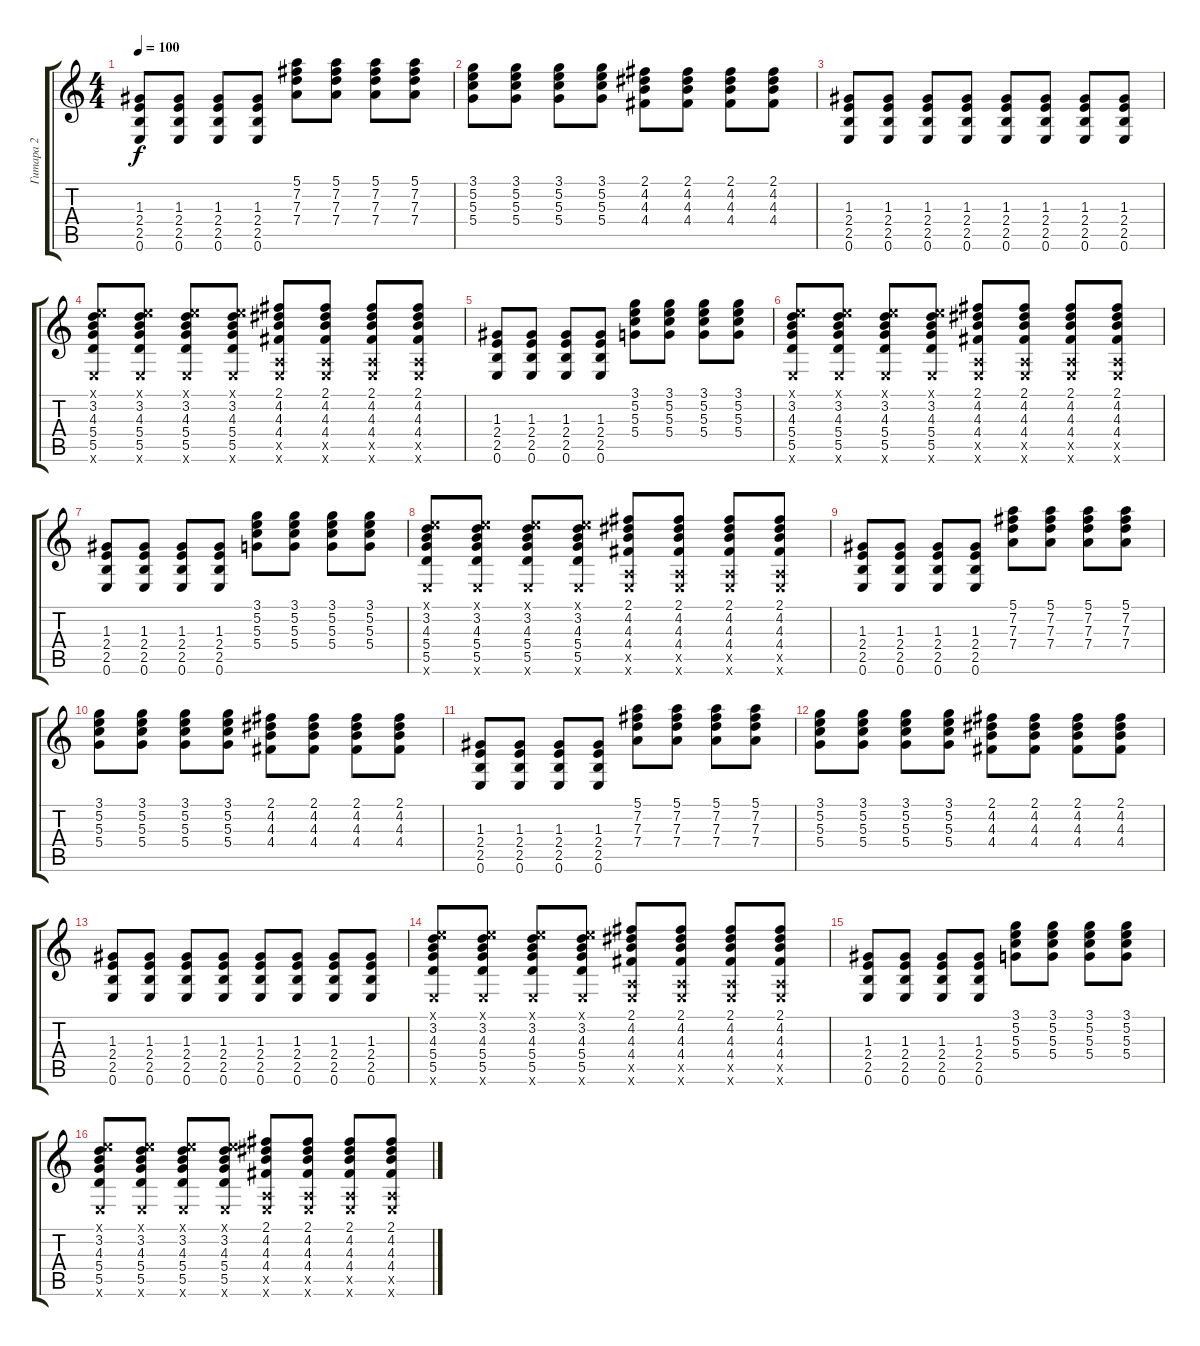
\track ("Гитара 2" "Гитара 2") {instrument distortionguitar}
\staff {score tabs}
\tuning (E4 B3 G3 D3 A2 E2) {hide}
\ts (4 4)
\tempo 100
\clef g2
\ks c
(1.3 2.4 2.5 0.6).8{dy f} (1.3 2.4 2.5 0.6).8 (1.3 2.4 2.5 0.6).8 (1.3 2.4 2.5 0.6).8 (5.1 7.2 7.3 7.4).8 (5.1 7.2 7.3 7.4).8 (5.1 7.2 7.3 7.4).8 (5.1 7.2 7.3 7.4).8 |
(3.1 5.2 5.3 5.4).8 (3.1 5.2 5.3 5.4).8 (3.1 5.2 5.3 5.4).8 (3.1 5.2 5.3 5.4).8 (2.1 4.2 4.3 4.4).8 (2.1 4.2 4.3 4.4).8 (2.1 4.2 4.3 4.4).8 (2.1 4.2 4.3 4.4).8 |
(1.3 2.4 2.5 0.6).8 (1.3 2.4 2.5 0.6).8 (1.3 2.4 2.5 0.6).8 (1.3 2.4 2.5 0.6).8 (1.3 2.4 2.5 0.6).8 (1.3 2.4 2.5 0.6).8 (1.3 2.4 2.5 0.6).8 (1.3 2.4 2.5 0.6).8 |
(0.1{x} 3.2 4.3 5.4 5.5 0.6{x}).8 (0.1{x} 3.2 4.3 5.4 5.5 0.6{x}).8 (0.1{x} 3.2 4.3 5.4 5.5 0.6{x}).8 (0.1{x} 3.2 4.3 5.4 5.5 0.6{x}).8 (2.1 4.2 4.3 4.4 0.5{x} 0.6{x}).8 (2.1 4.2 4.3 4.4 0.5{x} 0.6{x}).8 (2.1 4.2 4.3 4.4 0.5{x} 0.6{x}).8 (2.1 4.2 4.3 4.4 0.5{x} 0.6{x}).8 |
(1.3 2.4 2.5 0.6).8 (1.3 2.4 2.5 0.6).8 (1.3 2.4 2.5 0.6).8 (1.3 2.4 2.5 0.6).8 (3.1 5.2 5.3 5.4).8 (3.1 5.2 5.3 5.4).8 (3.1 5.2 5.3 5.4).8 (3.1 5.2 5.3 5.4).8 |
(0.1{x} 3.2 4.3 5.4 5.5 0.6{x}).8 (0.1{x} 3.2 4.3 5.4 5.5 0.6{x}).8 (0.1{x} 3.2 4.3 5.4 5.5 0.6{x}).8 (0.1{x} 3.2 4.3 5.4 5.5 0.6{x}).8 (2.1 4.2 4.3 4.4 0.5{x} 0.6{x}).8 (2.1 4.2 4.3 4.4 0.5{x} 0.6{x}).8 (2.1 4.2 4.3 4.4 0.5{x} 0.6{x}).8 (2.1 4.2 4.3 4.4 0.5{x} 0.6{x}).8 |
(1.3 2.4 2.5 0.6).8 (1.3 2.4 2.5 0.6).8 (1.3 2.4 2.5 0.6).8 (1.3 2.4 2.5 0.6).8 (3.1 5.2 5.3 5.4).8 (3.1 5.2 5.3 5.4).8 (3.1 5.2 5.3 5.4).8 (3.1 5.2 5.3 5.4).8 |
(0.1{x} 3.2 4.3 5.4 5.5 0.6{x}).8 (0.1{x} 3.2 4.3 5.4 5.5 0.6{x}).8 (0.1{x} 3.2 4.3 5.4 5.5 0.6{x}).8 (0.1{x} 3.2 4.3 5.4 5.5 0.6{x}).8 (2.1 4.2 4.3 4.4 0.5{x} 0.6{x}).8 (2.1 4.2 4.3 4.4 0.5{x} 0.6{x}).8 (2.1 4.2 4.3 4.4 0.5{x} 0.6{x}).8 (2.1 4.2 4.3 4.4 0.5{x} 0.6{x}).8 |
(1.3 2.4 2.5 0.6).8 (1.3 2.4 2.5 0.6).8 (1.3 2.4 2.5 0.6).8 (1.3 2.4 2.5 0.6).8 (5.1 7.2 7.3 7.4).8 (5.1 7.2 7.3 7.4).8 (5.1 7.2 7.3 7.4).8 (5.1 7.2 7.3 7.4).8 |
(3.1 5.2 5.3 5.4).8 (3.1 5.2 5.3 5.4).8 (3.1 5.2 5.3 5.4).8 (3.1 5.2 5.3 5.4).8 (2.1 4.2 4.3 4.4).8 (2.1 4.2 4.3 4.4).8 (2.1 4.2 4.3 4.4).8 (2.1 4.2 4.3 4.4).8 |
(1.3 2.4 2.5 0.6).8 (1.3 2.4 2.5 0.6).8 (1.3 2.4 2.5 0.6).8 (1.3 2.4 2.5 0.6).8 (5.1 7.2 7.3 7.4).8 (5.1 7.2 7.3 7.4).8 (5.1 7.2 7.3 7.4).8 (5.1 7.2 7.3 7.4).8 |
(3.1 5.2 5.3 5.4).8 (3.1 5.2 5.3 5.4).8 (3.1 5.2 5.3 5.4).8 (3.1 5.2 5.3 5.4).8 (2.1 4.2 4.3 4.4).8 (2.1 4.2 4.3 4.4).8 (2.1 4.2 4.3 4.4).8 (2.1 4.2 4.3 4.4).8 |
(1.3 2.4 2.5 0.6).8 (1.3 2.4 2.5 0.6).8 (1.3 2.4 2.5 0.6).8 (1.3 2.4 2.5 0.6).8 (1.3 2.4 2.5 0.6).8 (1.3 2.4 2.5 0.6).8 (1.3 2.4 2.5 0.6).8 (1.3 2.4 2.5 0.6).8 |
(0.1{x} 3.2 4.3 5.4 5.5 0.6{x}).8 (0.1{x} 3.2 4.3 5.4 5.5 0.6{x}).8 (0.1{x} 3.2 4.3 5.4 5.5 0.6{x}).8 (0.1{x} 3.2 4.3 5.4 5.5 0.6{x}).8 (2.1 4.2 4.3 4.4 0.5{x} 0.6{x}).8 (2.1 4.2 4.3 4.4 0.5{x} 0.6{x}).8 (2.1 4.2 4.3 4.4 0.5{x} 0.6{x}).8 (2.1 4.2 4.3 4.4 0.5{x} 0.6{x}).8 |
(1.3 2.4 2.5 0.6).8 (1.3 2.4 2.5 0.6).8 (1.3 2.4 2.5 0.6).8 (1.3 2.4 2.5 0.6).8 (3.1 5.2 5.3 5.4).8 (3.1 5.2 5.3 5.4).8 (3.1 5.2 5.3 5.4).8 (3.1 5.2 5.3 5.4).8 |
(0.1{x} 3.2 4.3 5.4 5.5 0.6{x}).8 (0.1{x} 3.2 4.3 5.4 5.5 0.6{x}).8 (0.1{x} 3.2 4.3 5.4 5.5 0.6{x}).8 (0.1{x} 3.2 4.3 5.4 5.5 0.6{x}).8 (2.1 4.2 4.3 4.4 0.5{x} 0.6{x}).8 (2.1 4.2 4.3 4.4 0.5{x} 0.6{x}).8 (2.1 4.2 4.3 4.4 0.5{x} 0.6{x}).8 (2.1 4.2 4.3 4.4 0.5{x} 0.6{x}).8
